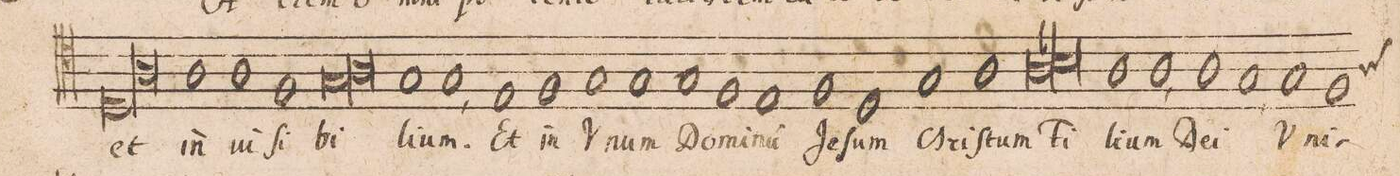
**kern	**text
*I"TENOR.	*
*clefC4	*
*k[]	*
*met(C|)	*
*M2/1	*
1D	et
1A	.
*Xlig	*
=15-	=15-
1A	in-
1A	-ui-
=16-	=16-
1F	-ſi-
*lig	*
1G	-bi-
=17-	=17-
1A	.
*Xlig	*
1G	-li-
=18-	=18-
1G,<	-um.
1E	Et
=19-	=19-
1F	in
1G	V-
=20-	=20-
1G	-num
1G	Do-
=21-	=21-
1F	-mi-
1E	-nu(m)
=22-	=22-
1F	Je-
1D	-ſum
=23-	=23-
1G	Chri-
1A	-ſtum
=24-	=24-
*lig	*
1A	Fi-
1B-X	.
*Xlig	*
=25-	=25-
1A	-li-
1A,<	-um
=26-	=26-
1A	De-
1G,<	-i
=27-	=27-
1G	V-
*custos:A	*
1F	-ni-
=28-	=28-
*-	*-
